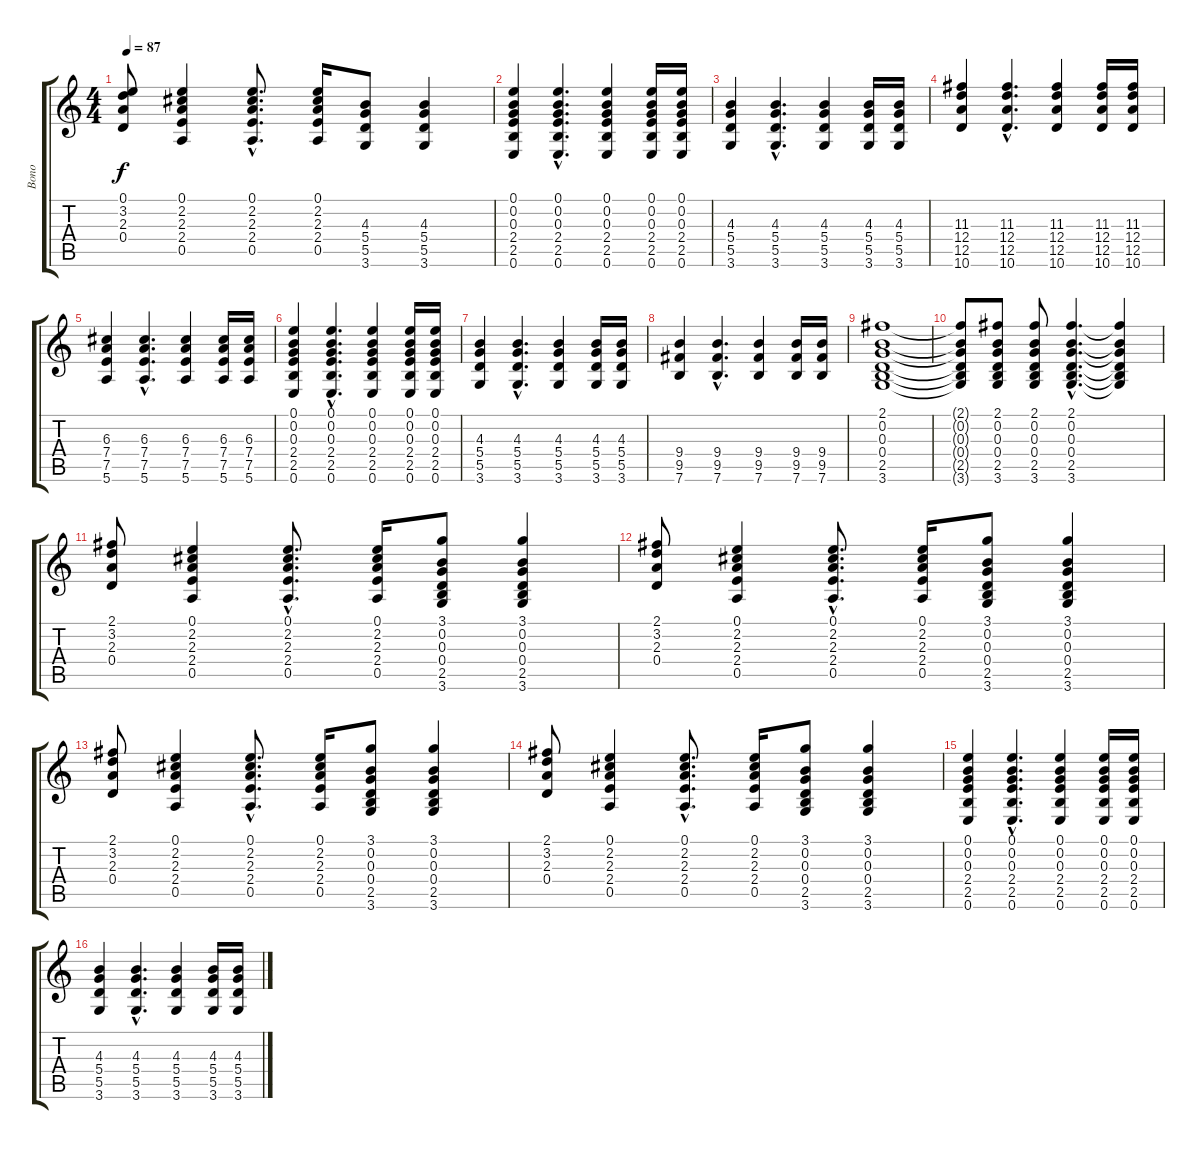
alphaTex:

\track ("Bono" "Bono") {instrument acousticguitarsteel}
\staff {score tabs}
\tuning (E4 B3 G3 D3 A2 E2) {hide}
\ts (4 4)
\tempo 87
\clef g2
\ks c
(0.1 3.2 2.3 0.4).8{dy f} (0.1 2.2 2.3 2.4 0.5).4 (0.1{hac} 2.2{hac} 2.3{hac} 2.4{hac} 0.5{hac}).8{d} (0.1 2.2 2.3 2.4 0.5).16 (4.3 5.4 5.5 3.6).8 (4.3 5.4 5.5 3.6).4 |
(0.1 0.2 0.3 2.4 2.5 0.6).4 (0.1{hac} 0.2{hac} 0.3{hac} 2.4{hac} 2.5{hac} 0.6{hac}).4{d} (0.1 0.2 0.3 2.4 2.5 0.6).4 (0.1 0.2 0.3 2.4 2.5 0.6).16 (0.1 0.2 0.3 2.4 2.5 0.6).16 |
(4.3 5.4 5.5 3.6).4 (4.3{hac} 5.4{hac} 5.5{hac} 3.6{hac}).4{d} (4.3 5.4 5.5 3.6).4 (4.3 5.4 5.5 3.6).16 (4.3 5.4 5.5 3.6).16 |
(11.3 12.4 12.5 10.6).4 (11.3{hac} 12.4{hac} 12.5{hac} 10.6{hac}).4{d} (11.3 12.4 12.5 10.6).4 (11.3 12.4 12.5 10.6).16 (11.3 12.4 12.5 10.6).16 |
(6.3 7.4 7.5 5.6).4 (6.3{hac} 7.4{hac} 7.5{hac} 5.6{hac}).4{d} (6.3 7.4 7.5 5.6).4 (6.3 7.4 7.5 5.6).16 (6.3 7.4 7.5 5.6).16 |
(0.1 0.2 0.3 2.4 2.5 0.6).4 (0.1{hac} 0.2{hac} 0.3{hac} 2.4{hac} 2.5{hac} 0.6{hac}).4{d} (0.1 0.2 0.3 2.4 2.5 0.6).4 (0.1 0.2 0.3 2.4 2.5 0.6).16 (0.1 0.2 0.3 2.4 2.5 0.6).16 |
(4.3 5.4 5.5 3.6).4 (4.3{hac} 5.4{hac} 5.5{hac} 3.6{hac}).4{d} (4.3 5.4 5.5 3.6).4 (4.3 5.4 5.5 3.6).16 (4.3 5.4 5.5 3.6).16 |
(9.4 9.5 7.6).4 (9.4{hac} 9.5{hac} 7.6{hac}).4{d} (9.4 9.5 7.6).4 (9.4 9.5 7.6).16 (9.4 9.5 7.6).16 |
(2.1 0.2 0.3 0.4 2.5 3.6).1 |
(2.1{t} 0.2{t} 0.3{t} 0.4{t} 2.5{t} 3.6{t}).8 (2.1 0.2 0.3 0.4 2.5 3.6).8 (2.1 0.2 0.3 0.4 2.5 3.6).8 (2.1{hac} 0.2{hac} 0.3{hac} 0.4{hac} 2.5{hac} 3.6{hac}).4{d} (2.1{t} 0.2{t} 0.3{t} 0.4{t} 2.5{t} 3.6{t}).4 |
(2.1 3.2 2.3 0.4).8 (0.1 2.2 2.3 2.4 0.5).4 (0.1{hac} 2.2{hac} 2.3{hac} 2.4{hac} 0.5{hac}).8{d} (0.1 2.2 2.3 2.4 0.5).16 (3.1 0.2 0.3 0.4 2.5 3.6).8 (3.1 0.2 0.3 0.4 2.5 3.6).4 |
(2.1 3.2 2.3 0.4).8 (0.1 2.2 2.3 2.4 0.5).4 (0.1{hac} 2.2{hac} 2.3{hac} 2.4{hac} 0.5{hac}).8{d} (0.1 2.2 2.3 2.4 0.5).16 (3.1 0.2 0.3 0.4 2.5 3.6).8 (3.1 0.2 0.3 0.4 2.5 3.6).4 |
(2.1 3.2 2.3 0.4).8 (0.1 2.2 2.3 2.4 0.5).4 (0.1{hac} 2.2{hac} 2.3{hac} 2.4{hac} 0.5{hac}).8{d} (0.1 2.2 2.3 2.4 0.5).16 (3.1 0.2 0.3 0.4 2.5 3.6).8 (3.1 0.2 0.3 0.4 2.5 3.6).4 |
(2.1 3.2 2.3 0.4).8 (0.1 2.2 2.3 2.4 0.5).4 (0.1{hac} 2.2{hac} 2.3{hac} 2.4{hac} 0.5{hac}).8{d} (0.1 2.2 2.3 2.4 0.5).16 (3.1 0.2 0.3 0.4 2.5 3.6).8 (3.1 0.2 0.3 0.4 2.5 3.6).4 |
(0.1 0.2 0.3 2.4 2.5 0.6).4 (0.1{hac} 0.2{hac} 0.3{hac} 2.4{hac} 2.5{hac} 0.6{hac}).4{d} (0.1 0.2 0.3 2.4 2.5 0.6).4 (0.1 0.2 0.3 2.4 2.5 0.6).16 (0.1 0.2 0.3 2.4 2.5 0.6).16 |
(4.3 5.4 5.5 3.6).4 (4.3{hac} 5.4{hac} 5.5{hac} 3.6{hac}).4{d} (4.3 5.4 5.5 3.6).4 (4.3 5.4 5.5 3.6).16 (4.3 5.4 5.5 3.6).16
